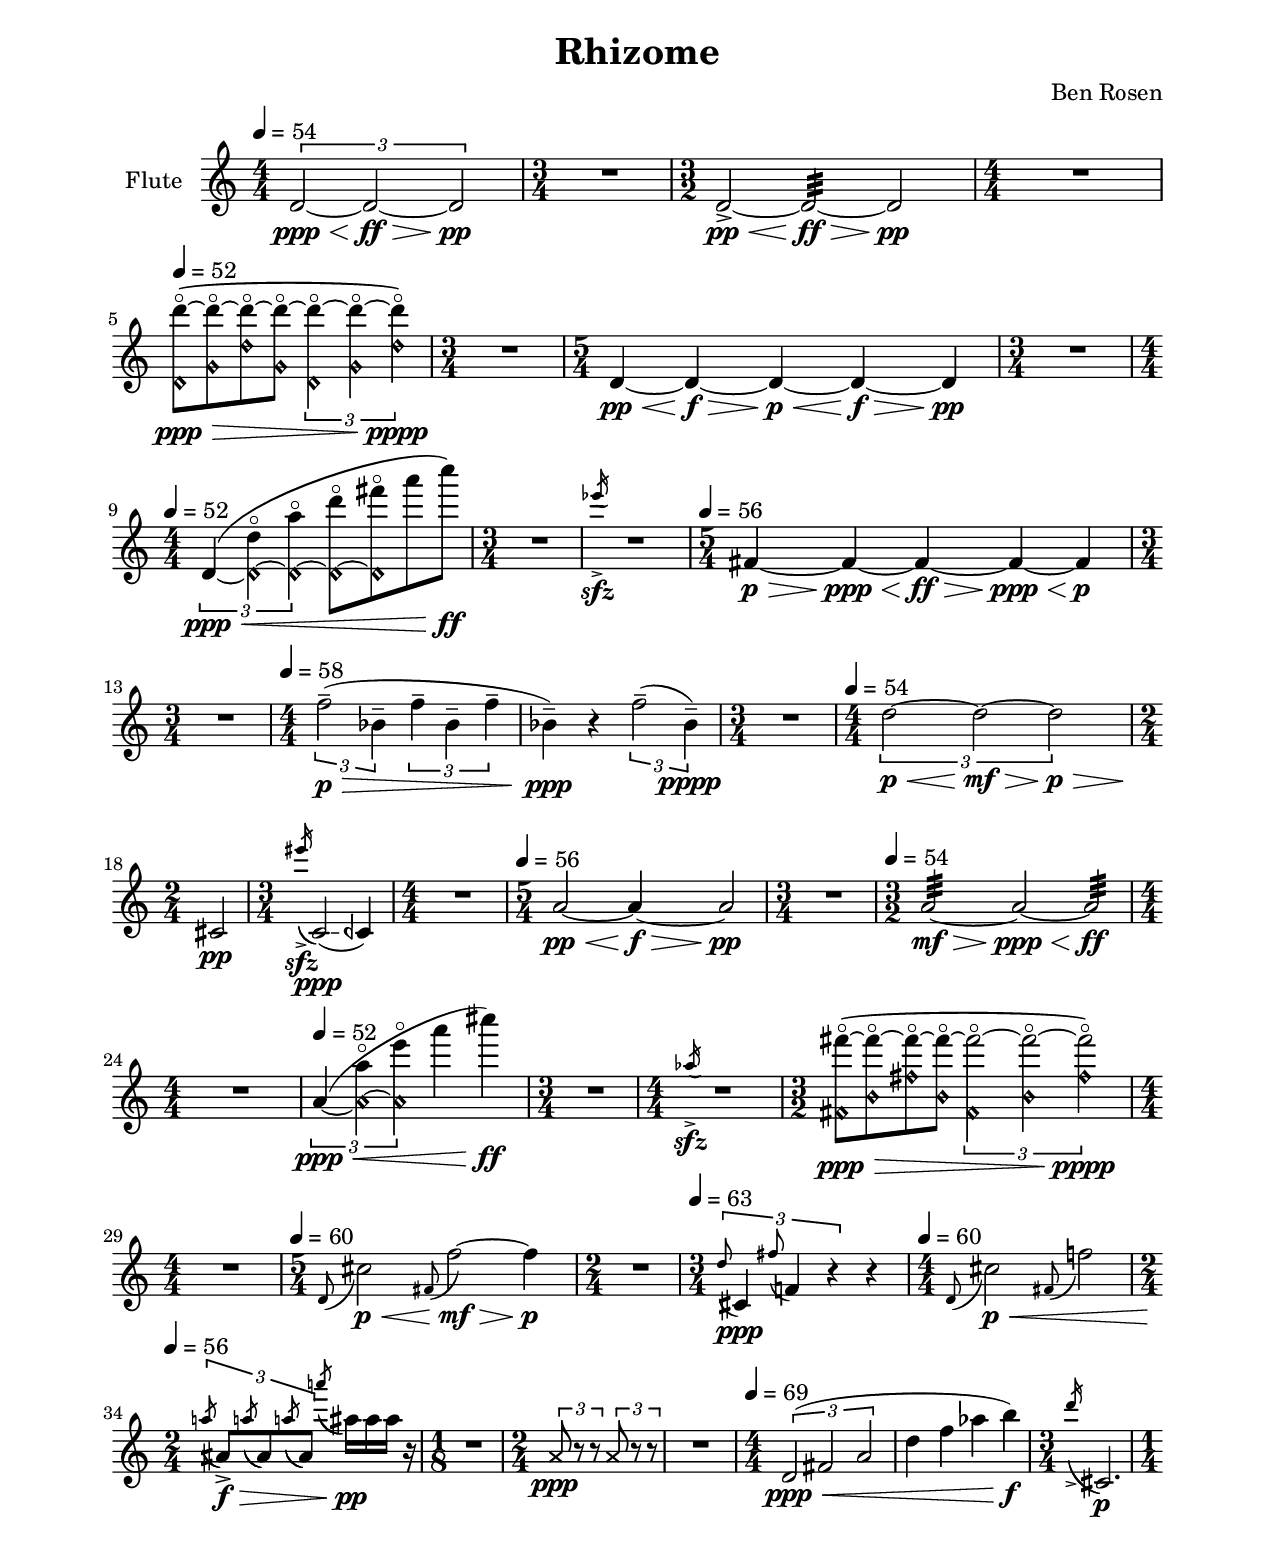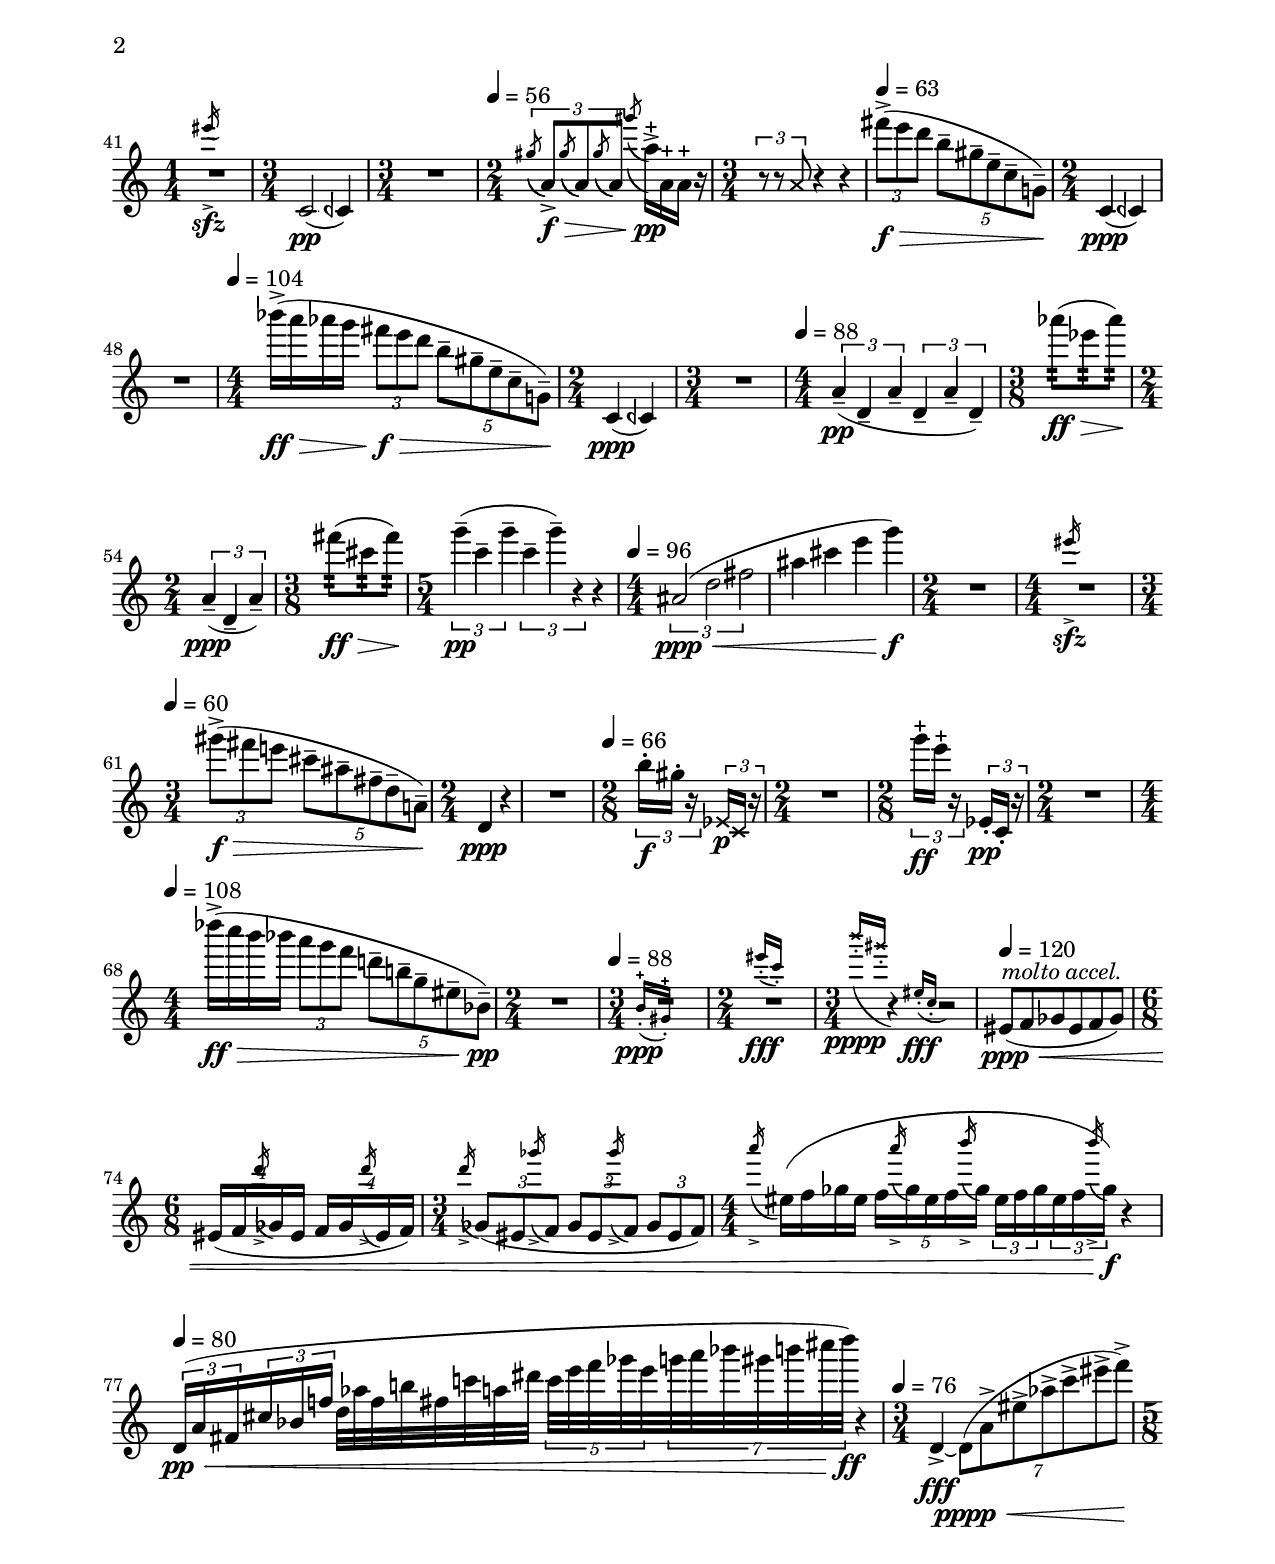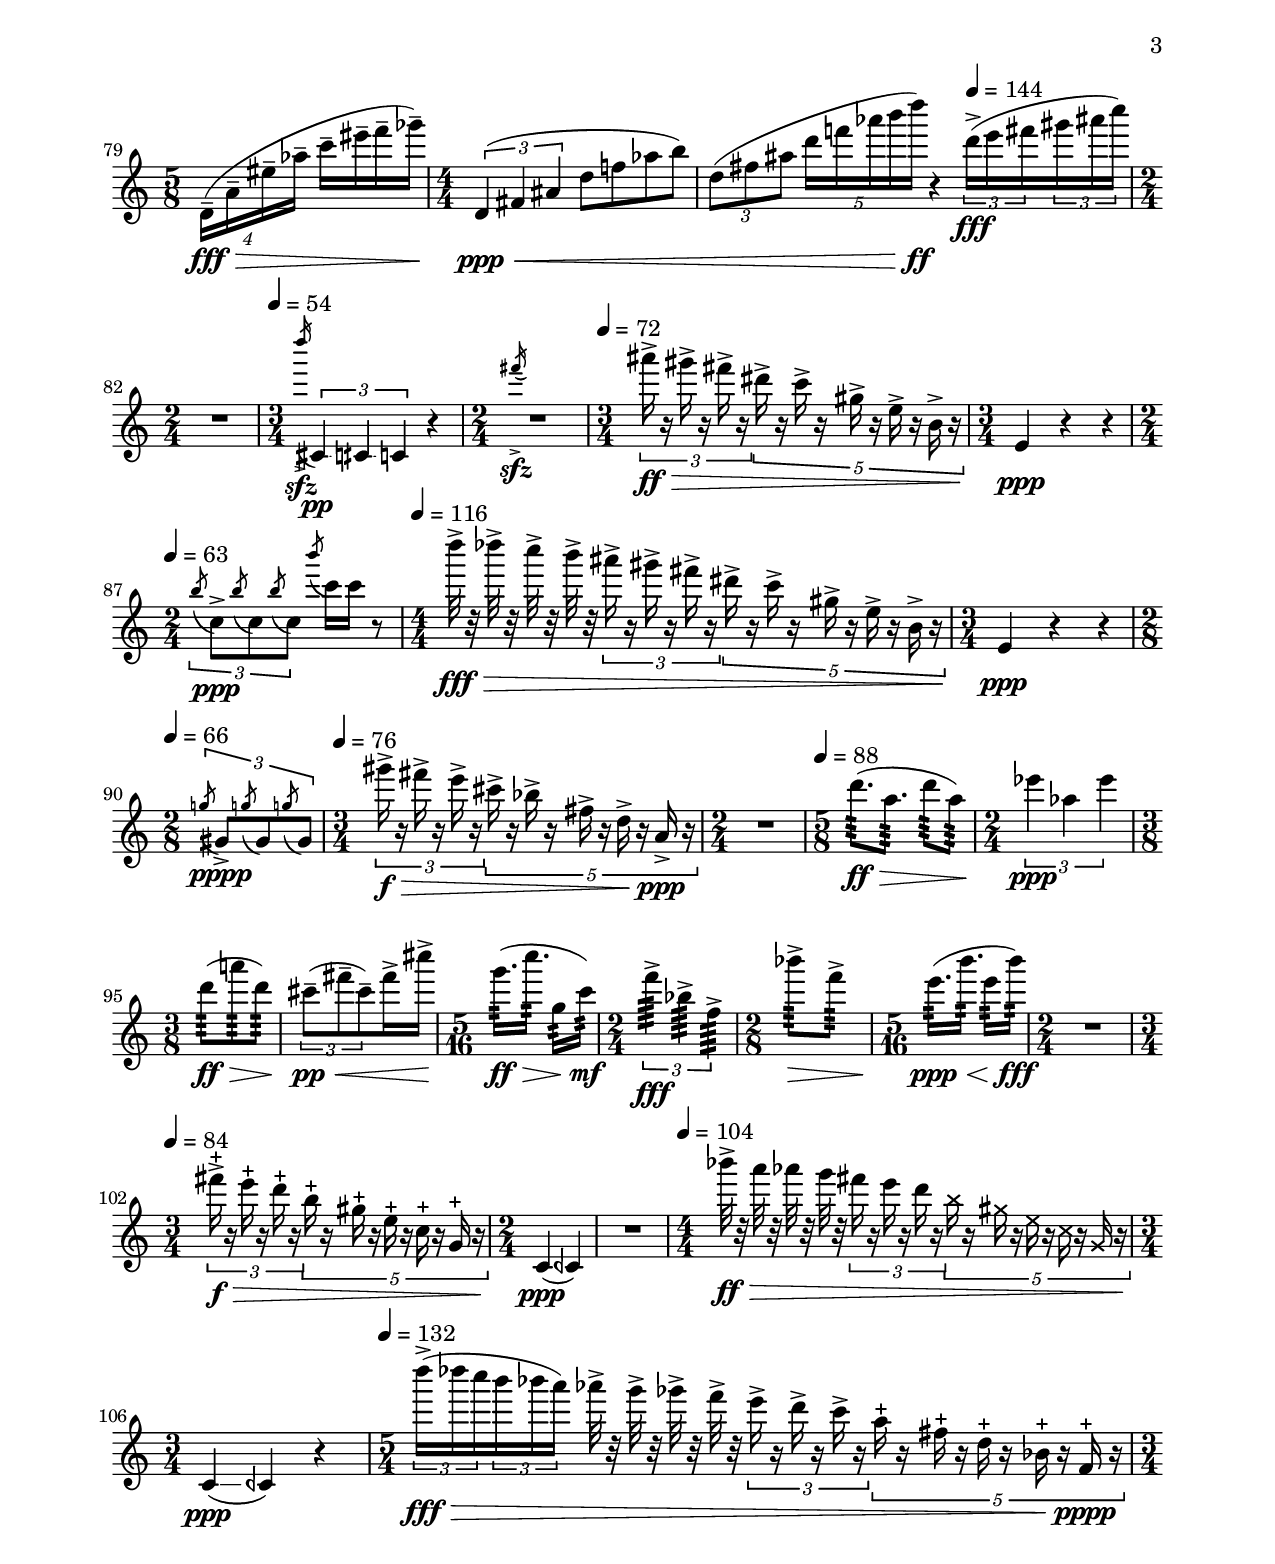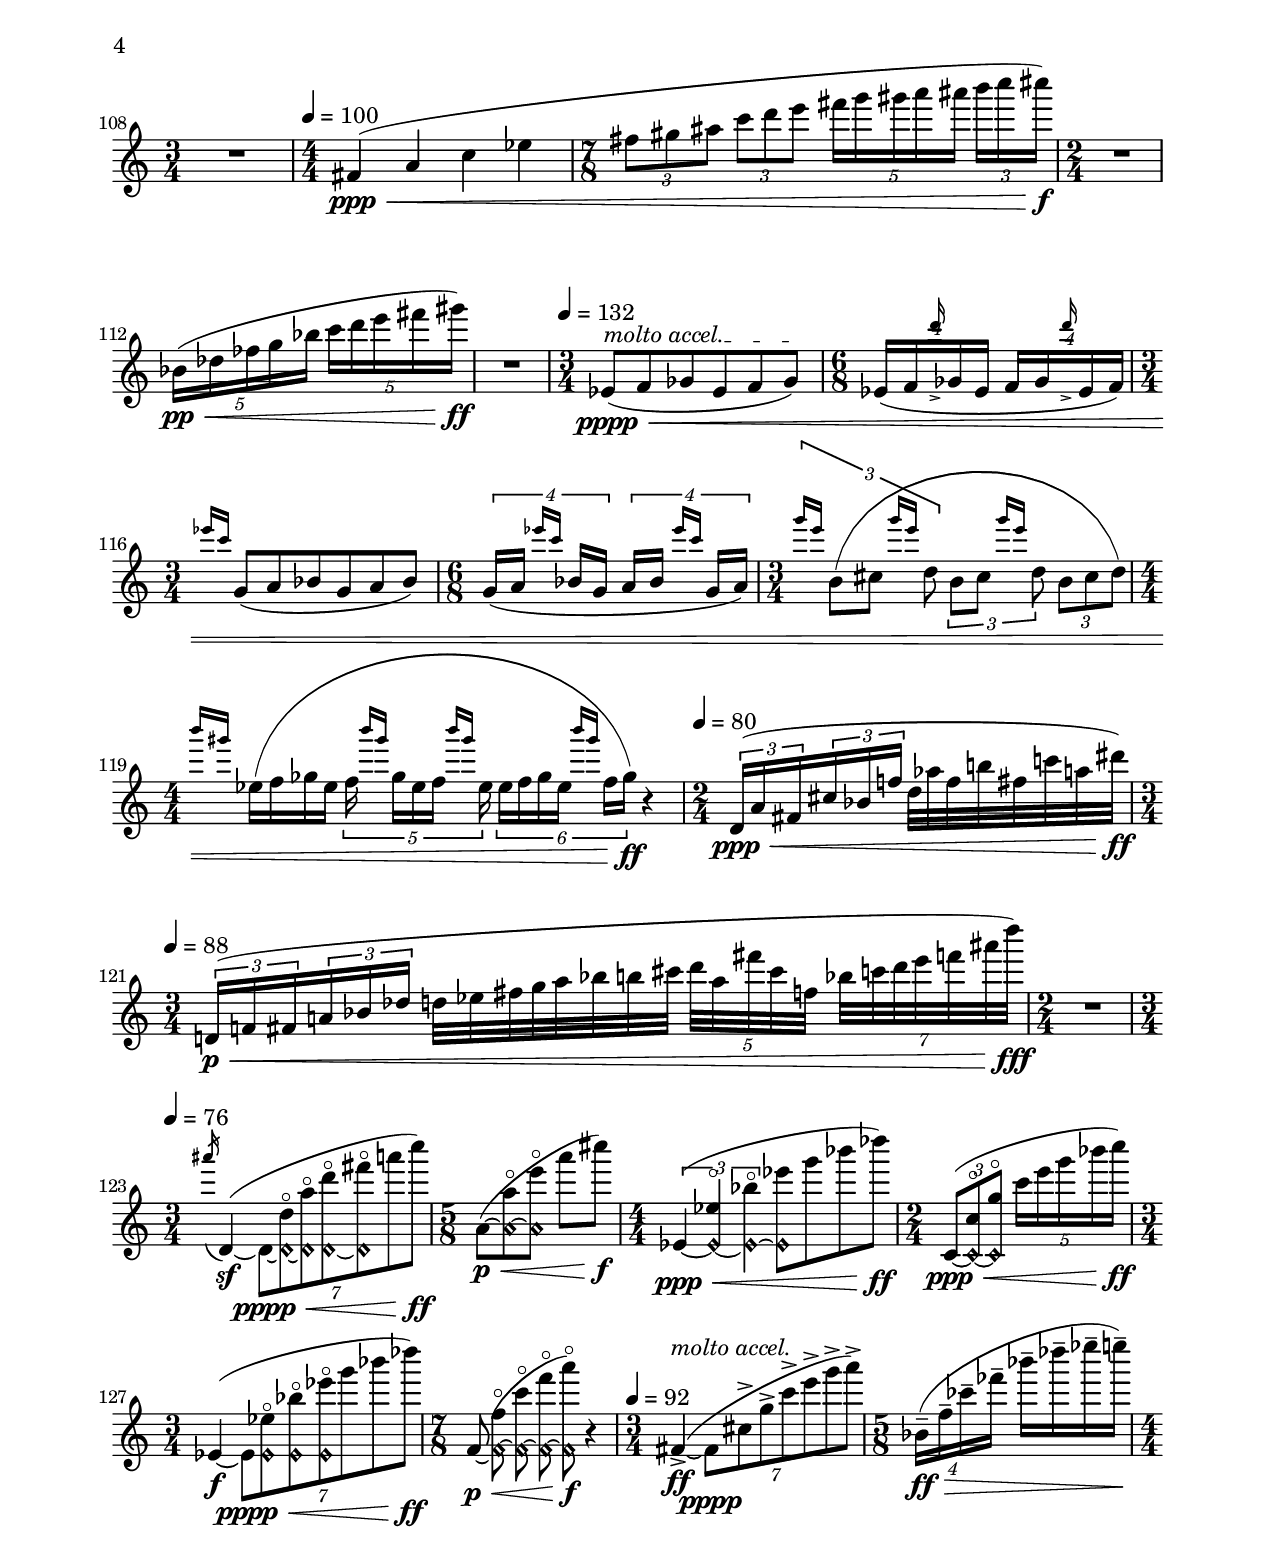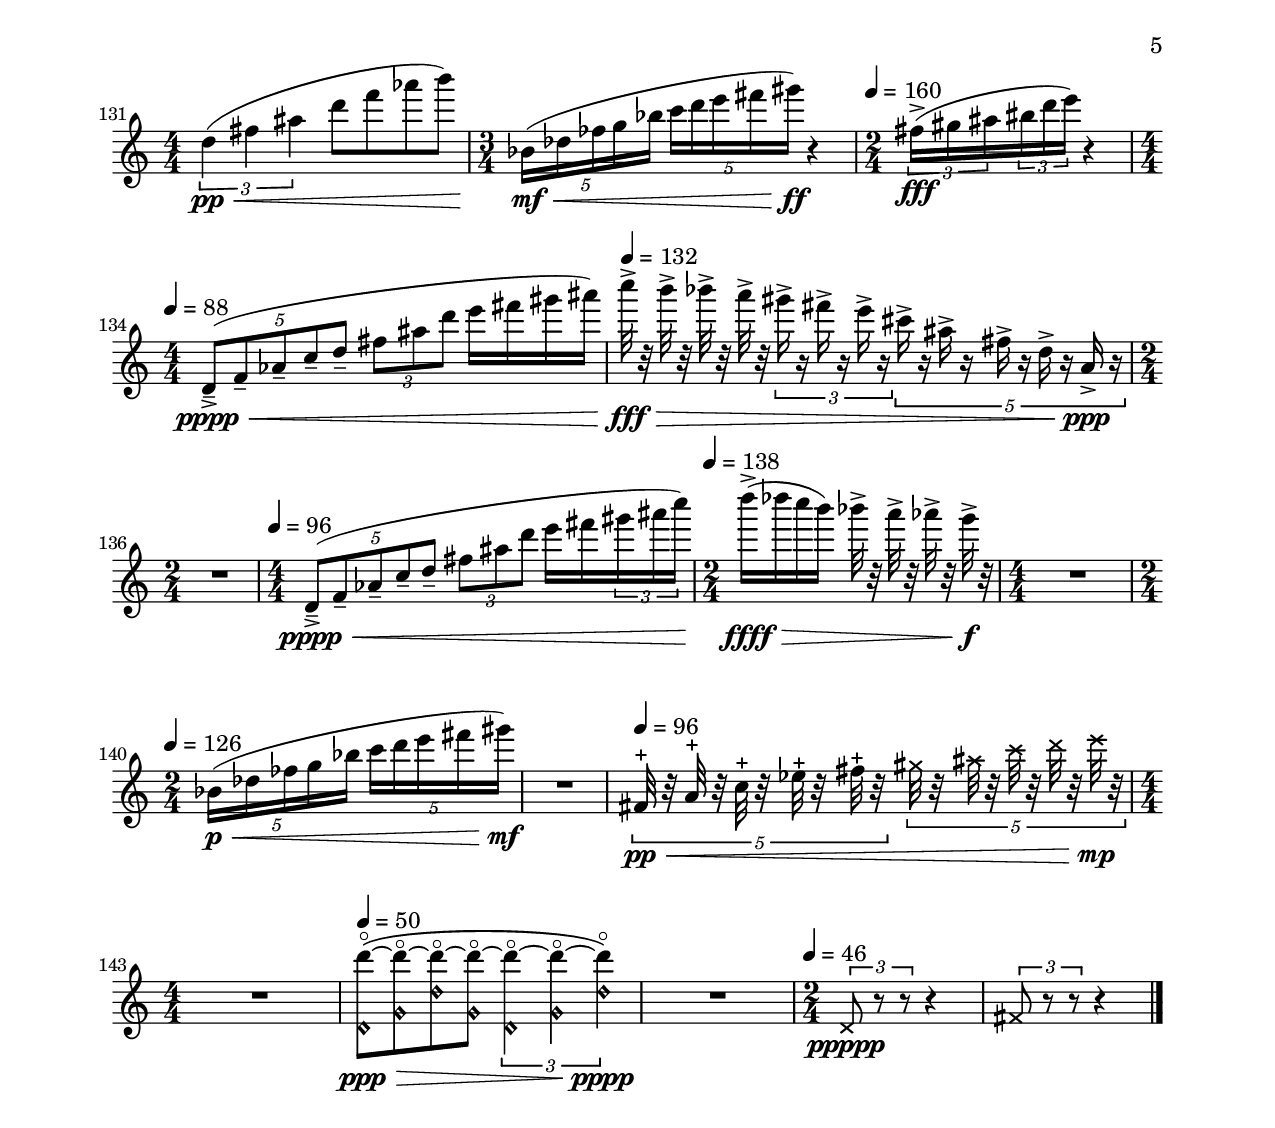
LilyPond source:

\version "2.23.82"

\include "settings.ily"
\include "style.ily"

\header {
  title = "Rhizome"
  composer = "Ben Rosen"
}

flute = \relative c' {
  \numericTimeSignature
  \time 4/4
  \tempo 4=54

  \tuplet 3/2 { d2~\ppp\< d~\ff\> d\pp } |

  \time 3/4
  R2. |

  \time 3/2
  d2~->\pp\< d:32~\ff\> d\pp |

  \time 4/4
  R1 |

  \break
  \tempo 4=52
  \shape #'((0 . 1) (0 . 0) (0 . 0) (0 . 1)) PhrasingSlur

  <d''\flageolet d,,\harmonic>8~\ppp\>\(
    <d\flageolet g,,\harmonic>~
    <d\flageolet d,\harmonic>~
    <d\flageolet g,,\harmonic>~
    \tuplet 3/2 {
      <d\flageolet d,,\harmonic>4~
      <d\flageolet g,,\harmonic>~
      <d\flageolet d,\harmonic>\pppp\)
  }  |

  \time 3/4
  R2. |

  \time 5/4

  d,,4~\pp\< d~\f\> d~\p\< d~\f\> d\pp  |

  \time 3/4
  R2. |

  \tempo 4=52
  \time 4/4
  \shape #'((0 . 1) (0 . 2) (0 . 0.5) (0 . 0)) PhrasingSlur
  \tuplet 3/2 {
    d4~\ppp\<\(
      \once \stemDown <d'\flageolet d,\harmonic~>
      <a'\flageolet d,,\harmonic~>
    }
    <d\flageolet d,,\harmonic~>8
    <fs\flageolet d,,\harmonic>
    a c\ff\)

  \time 3/4
  R2. |
  \acciaccatura ef,16->\sfz R2. |

  \tempo 4=56
  \time 5/4

  fs,,4~\p\> fs~\ppp\< fs~\ff\> fs~\ppp\< fs\p |

  \time 3/4
  R2. |

  \tempo 4=58
  \time 4/4
  \tuplet 3/2 { f'2--\p\>( bf,4-- } \tuplet 3/2 { f'-- bf,-- f'-- } |
  bf,--\ppp) r \tuplet 3/2 { f'2--( bf,4--\pppp) } |
  \time 3/4

  R2. |
  \time 4/4

  \tempo 4=54

  \tuplet 3/2 { d2~\p\< d~\mf\> d\p\> } |

  \time 2/4
  cs,2\pp |

  \time 3/4
  \acciaccatura es''16->\sfz( c,,2\ppp \glissando)( cqf4) |

  \time 4/4
  R1 |

  \tempo 4=56
  \time 5/4

  a'2~\pp\< a4~\f\> a2\pp

  \time 3/4
  R2. |

  \tempo 4=54
  \time 3/2
  a2:32~\mf\> a~\ppp\< a:32\ff

  \time 4/4
  R1 |

  \tempo 4=52
  \tuplet 3/2 {
    a4~\ppp\<(
    <a'\flageolet a,\harmonic~>
    <e'\flageolet a,,\harmonic>
  }
  a cs\ff) |

  \time 3/4
  R2. |

  \time 4/4
  \acciaccatura af,16->\sfz R1 |

  \time 3/2
  \shape #'((0 . 1) (0 . 0) (0 . 0) (0 . 1)) PhrasingSlur

  <fs'\flageolet fs,,\harmonic>8~\ppp\>\(
    <fs\flageolet b,,\harmonic>~
    <fs\flageolet fs,\harmonic>~
    <fs\flageolet b,,\harmonic>~
    \tuplet 3/2 {
      <fs\flageolet fs,,\harmonic>2~
      <fs\flageolet b,,\harmonic>~
      <fs\flageolet fs,\harmonic>\pppp\)
  } |

  \break

  \time 4/4
  R1 |

  \tempo 4=60
  \time 5/4
  \appoggiatura d,,8 cs'2\p\< \appoggiatura fs,8 f'2~\mf\> f4\p |

  \time 2/4
  R2 |

  \tempo 4=63
  \time 3/4
  \tuplet 3/2 { \appoggiatura d8 cs,4\ppp \appoggiatura fs'8 f,!4 r } r

  \tempo 4=60
  \time 4/4
  \appoggiatura d8 cs'2\p\< \appoggiatura fs,8 f'!2 |

  \tempo 4=56
  \time 2/4
  \tuplet 3/2 {
    \acciaccatura a!8( as,8->\f\>)
    \acciaccatura a'!8( as,)
    \acciaccatura a'!8( as,)
  }
  \acciaccatura a''!8( as,16\pp) as as r |

  \time 1/8
  R8 |

  \time 2/4

  \xNotesOn
  \tuplet 3/2 { a,8\ppp r r } \tuplet 3/2 { a r r }
  \xNotesOff |

  R2 |

  \tempo 4=69
  \time 4/4
  \tuplet 3/2 { d,2\ppp\<( fs a } |
  d4 f af b\f) |

  \time 3/4
  \acciaccatura d16->( cs,,2.\p) |

  \time 1/4
  \acciaccatura es''16->\sfz R4 |

  \time 3/4
  c,,2\pp\glissando( cqf4) |

  \time 3/4
  R2. |

  \tempo 4=56
  \time 2/4
  \tuplet 3/2 {
    \acciaccatura gs''8( a,8->\f\>)
    \acciaccatura gs'8( a,)
    \acciaccatura gs'8( a,)
  }
  \acciaccatura gs''8( a,16->-+\pp) a,-+ a-+ r |

  \time 3/4
  \xNotesOn
  \tuplet 3/2 { r8 r a }
  \xNotesOff r4 r |

  \tempo 4=63
  \tuplet 3/2 { fs''8->\f\>( e d } \tuplet 5/4 { b-- gs-- e-- c-- g!--) } |

  \time 2/4
  c,4\ppp( \glissando cqf) |
  R2 |

  \tempo 4=104
  \time 4/4
  bf'''16->\ff\>( a af g
  \tuplet 3/2 { fs8\f\> e d }
  \tuplet 5/4 { b-- gs-- e-- c-- g!--) } |

  \time 2/4
  c,4(\ppp \glissando cqf) |

  \time 3/4
  R2. |

  \tempo 4=88
  \time 4/4
  \tuplet 3/2 { a'4--\pp( d,-- a'--} \tuplet 3/2 { d,-- a'-- d,--) }

  \time 3/8
  af'''8:32\ff\>( ef:32 af:32) |

  \time 2/4
  \tuplet 3/2 { a,,4--\ppp( d,-- a'--) } |

  \time 3/8
  fs''8:32\ff\>( cs:32 fs:32) |

  \time 5/4
  \tuplet 3/2 { g4--\pp( c,-- g'-- } \tuplet 3/2 { c,-- g'--) r } r

  \tempo 4=96
  \time 4/4
  \tuplet 3/2 { as,,2\ppp\<( d fs } |
  as4 cs e g\f) |

  \time 2/4
  R2 |

  \time 4/4
  \acciaccatura es16->\sfz R1 |

  \tempo 4=60
  \time 3/4
  \tuplet 3/2 { gs8->\f\>( fs e! } \tuplet 5/4 { cs-- as-- fs-- d-- a!--) } |

  \time 2/4
  d,4\ppp r |
  R2 |

  \tempo 4=66
  \time 2/8
  \tuplet 3/2 { b''16-.\f gs-. r }
  \xNotesOn
  \tuplet 3/2 { ef,\p c r }
  \xNotesOff

  \time 2/4
  R2 |

  \time 2/8
  \tuplet 3/2 { g'''16-+\ff e-+ r } \tuplet 3/2 { ef,,-.\pp c-. r }

  \time 2/4
  R2 |

  \tempo 4=108
  \time 4/4
  df'''16->\ff\>( c b bf
  \tuplet 3/2 { a8 g f }
  \tuplet 5/4 { d!-- b!-- g-- es-- bf--\pp) } |

  \time 2/4
  R2 |

  \tempo 4 = 88
  \time 3/4
  \acciaccatura { b16-+-.\ppp gs-+-. }
  R2. |

  \time 2/4
  \acciaccatura { es''16-.\fff c-. }
  R2 |

  \time 3/4
  \xNotesOn
  \acciaccatura { b'16-.\pppp gs-. }
  \xNotesOff
  r4 \acciaccatura { es,16-.\fff c-. } r2 |

  \tempo 4 = 120
  \override TextSpanner.bound-details.left.text = "molto accel."
  es,8\ppp\<(\startTextSpan f gf es f gf)\stopTextSpan

  \time 6/8
  \tuplet 4/6 {
    es16( f \acciaccatura d''-> gf,, es
  }
  \tuplet 4/6 {
    f gf \acciaccatura d''-> es,, f)
  } |

  \time 3/4
  \acciaccatura d''16->
  \tuplet 3/2 {
    gf,,8( es
    \acciaccatura gf''16-> f,,8
  }
  \tuplet 3/2 {
    gf8 es \acciaccatura gf''16-> f,,8
  }
  \tuplet 3/2 { gf8 es f) } |

  \time 4/4
  \acciaccatura a''16-> es,16( f gf es
  \tuplet 5/4 {
    f \acciaccatura a'-> gf, es f \acciaccatura b'-> gf,
  }
  \tuplet 3/2 { es f gf }
  \tuplet 3/2 { es f \acciaccatura b'-> gf,\f) } r4 |

  \tempo 4 = 80
  \tuplet 3/2 { d,16\pp\<( a' fs }
  \tuplet 3/2 { cs' bf f'! } d32 af' f b! fs c'! a! ds
  \tuplet 5/4 { c e f gf e }
  \tuplet 7/4 { g a bf gs b! cs d\ff) } r4 |

  \tempo 4 = 76
  \time 3/4
  d,,,->\fff~ \tuplet 7/4 { d8\pppp\<( a'-> es'-> af->  c-> es-> f->) } |

  \time 5/8
  \tuplet 4/6 {d,,16--\fff\>( a'-- es'-- af-- } c-- es-- f-- gf--) |

  \time 4/4
  \tuplet 3/2 { d,,4\ppp\<( fs as } d8 f! af b) |
  \tuplet 3/2 { d,8( fs as } \tuplet 5/4 { d16 f! af b d\ff) } r4

  \tempo 4 = 144
  \tuplet 3/2 { d,16->\fff( e fs } \tuplet 3/2 { gs as c) }

  \time 2/4
  R2 |

  \tempo 4 = 54
  \time 3/4
  \acciaccatura d16->\sfz
  \tuplet 3/2 { cs,,,4\pp\glissando cqs\glissando c! } r4 |

  \time 2/4
  \acciaccatura fs''16->\sfz
  R2 |

  \tempo 4 = 72
  \time 3/4
  \tuplet 3/2 {as16\ff\>-> r gs-> r fs-> r}
  \tuplet 5/4 {ds-> r c-> r gs-> r e-> r b-> r} |

  \time 3/4
  e,4\ppp r r |

  \tempo 4 = 63
  \time 2/4
  \tuplet 3/2 {
    \acciaccatura b''8 c,8\ppp->
    \acciaccatura b' c,
    \acciaccatura b' c,
  }
  \acciaccatura b'' c,16 c r8 |

  \tempo 4 = 116
  \time 4/4
  d'32\fff\>-> r df-> r c-> r b-> r
  \tuplet 3/2 {as16-> r gs-> r fs-> r }
  \tuplet 5/4 { ds-> r c-> r gs-> r e-> r b-> r } |

  \time 3/4
  e,4\ppp r r |

  \tempo 4 = 66
  \time 2/8
  \tuplet 3/2 {
    \acciaccatura g'!8 gs,\pppp-> \acciaccatura g'! gs, \acciaccatura g'! gs,
  } |

  \tempo 4 = 76
  \time 3/4
  \tuplet 3/2 {gs''16\f\>-> r fs-> r e-> r}
  \tuplet 5/4 {cs-> r bf-> r fs-> r d-> r a\ppp-> r} |

  \time 2/4
  R2 |

  \tempo 4 = 88
  \time 5/8
  d'8.:64\ff\>( a:64 d8:64 a:64) |

  \time 2/4
  \tuplet 3/2 {ef'4\ppp af, ef'} |

  \time 3/8
  d8:64\ff\>( a'!:64 d,:64) |
  \tuplet 3/2 {cs--\pp\<( fs-- cs--)} fs16-> cs'-> |

  \time 5/16
  g16.:64\ff\>( c:64 g,16:64[ c:64]\mf) |

  \time 2/4
  \tuplet 3/2 {f4:64\fff-> bf,:64-> f:64->} |

  \time 2/8
  bf'8:64->\>[ f:64->] |

  \time 5/16
  e16.:64\ppp\<( b':64 e,16:64[ b':64\fff)] |

  \time 2/4
  R2 |

  \tempo 4=84
  \time 3/4
  \tuplet 3/2 {fs16\f\>->-+ r e-+ r d-+ r}
  \tuplet 5/4 {b-+ r gs-+ r e-+ r c-+ r g-+ r} |

  \time 2/4
  c,4(\ppp\glissando cqf) |
  R2 |

  \tempo 4=104
  \time 4/4
  bf'''32\ff\>-> r a r af r g r
  \tuplet 3/2 {fs16 r e r d r }
  \tuplet 5/4 {\xNotesOn b r gs r e r c r g r \xNotesOff } |

  \time 3/4
  c,4(\ppp\glissando cqf) r |

  \tempo 4=132
  \time 5/4
  \tuplet 3/2 {d'''16->\fff\>( df c}
  \tuplet 3/2 {b bf a)} af32-> r g-> r gf-> r f-> r
  \tuplet 3/2 {e16-> r d-> r c-> r }
  \tuplet 5/4 {a-+ r fs-+ r d-+ r bf-+ r f\pppp-+ r } |

  \time 3/4
  R2. |

  \tempo 4=100
  \time 4/4
  fs4\ppp\<( a c  ef |

  \time 7/8
  \tuplet 3/2 { fs8 gs as }
  \tuplet 3/2 { c d e }
  \tuplet 5/4 { fs16 g gs a as }
  \tuplet 3/2 { b c cs\f) } |

  \time 2/4
  R2 |
  \tuplet 5/4 { bf,,16\pp\<( df ff g bf } \tuplet 5/4 { c d e fs gs\ff) } |
  R2 |

  \tempo 4=132
  \time 3/4
  \override TextSpanner.bound-details.left.text = "molto accel."
  ef,,8\pppp\<(\startTextSpan f gf ef f gf)\stopTextSpan |

  \time 6/8
  \tuplet 4/6 { ef16( f \grace d''-> gf,, ef }
  \tuplet 4/6 { f gf \grace d''-> ef,, f) } |

  \time 3/4
  \grace {ef'' c} g,8( a bf g a bf) |

  \time 6/8
  \tuplet 4/6 {g16( a \grace {ef'' c} bf, g}
  \tuplet 4/6 {a bf \grace {ef' c} g, a)} |

  \time 3/4
  \tuplet 3/2 {\grace {g'' e} b,8( cs \grace {g''16 e} d,8}
  \tuplet 3/2 {b cs \grace {g''16 e} d,8}
  \tuplet 3/2 {b8 cs d)} |

  \time 4/4
  \grace {b''16 gs} ef,( f gf ef
  \tuplet 5/4 {f \grace {b'16 gs} gf, ef f \grace {b'16 gs} ef,}
  \tuplet 6/4 {ef f gf ef \grace {b''16 gs} f, gf\ff)} r4 |

  \tempo 4=80
  \time 2/4
  \tuplet 3/2 {d,16\ppp\<( a' fs }
  \tuplet 3/2 { cs' bf f'! } d32 af' f b! fs c'! a! ds)\ff |

  \tempo 4=88
  \time 3/4
  \tuplet 3/2 {d,,!16\p\<( f! fs}
  \tuplet 3/2 {a! bf df!} d32 ef fs g a bf b cs
  \tuplet 5/4 {d[ a fs' cs f,]}
  \tuplet 7/4 {bf c d e f as d\fff)} |

  \time 2/4
  R2 |

  \tempo 4=76
  \time 3/4
  \acciaccatura as16 d,,,4\sf~(
  \tuplet 7/4 {
    d8\pppp\<_~
    <d'\flageolet d,\harmonic_~>
    <a'\flageolet d,,\harmonic>
    <d\flageolet d,,\harmonic_~>
    <fs\flageolet d,,\harmonic>
    a c\ff)
  } |

  \time 5/8
  a,,\p\<(~ <a'\flageolet a,\harmonic~> <e'\flageolet a,,\harmonic> a cs\f) |

  \time 4/4
  \tuplet 3/2 {
    ef,,,4\ppp\<(~
    <ef'\flageolet ef,\harmonic~>
    <bf'\flageolet ef,,\harmonic~>
  }
  <ef ef,,\harmonic>8 g bf df\ff) |

  \time 2/4
  \tuplet 3/2 {
    c,,,\ppp\<~(
    <c'\flageolet c,\harmonic~>
    <g'\flageolet c,,\harmonic>
  }
  \tuplet 5/4 { c16 e g bf c\ff) } |

  \time 3/4
  ef,,,4\f~(
  \tuplet 7/4 {
    ef8\pppp\<
    <ef'\flageolet ef,\harmonic>
    <bf'\flageolet ef,,\harmonic>
    <ef\flageolet ef,,\harmonic>
    g bf df\ff)
  } |

  \time 7/8
  f,,,\p\<(~
  <f'\flageolet f,\harmonic~>
  <c'\flageolet f,,\harmonic~>
  <f\flageolet f,,\harmonic~>
  <a\flageolet f,,\harmonic>\f) r4 |

  \tempo 4=92
  \time 3/4
  fs,,->\ff~(^\markup { \italic "molto accel." }
  \tuplet 7/4 { fs8\pppp cs'-> g'-> c-> e-> g-> a->) } |

  \time 5/8
  \tuplet 4/6 { bf,,16--\ff\>( f'-- cf'-- ff-- } bf-- df-- ef-- e--) |

  \time 4/4
  \tuplet 3/2 { d,,4\pp\<( fs as } d8 f af b) |

  \time 3/4
  \tuplet 5/4 { bf,,16\mf\<( df ff g bf } \tuplet 5/4 { c d e fs gs\ff) } r4 |

  \tempo 4=160
  \time 2/4
  \tuplet 3/2 { fs,16->\fff( gs as } \tuplet 3/2 { bs d e) } r4 |

  \tempo 4=88
  \time 4/4
  \tuplet 5/4 { d,,8(--->\pppp\< f-- af-- c-- d-- }
\tuplet 3/2 { fs as d } e16 fs gs as) |

\tempo 4=132
c32->\fff\> r b-> r bf-> r a-> r
\tuplet 3/2 { gs16-> r fs-> r e-> r }
\tuplet 5/4 { cs-> r as-> r fs-> r d-> r a->\ppp r } |

\time 2/4
R2 |

\tempo 4=96
\time 4/4
\tuplet 5/4 {
  d,8--->\pppp\<( f-- af-- c-- d--
}
\tuplet 3/2 { fs as d } e16 fs \tuplet 3/2 { gs as c) } |

\tempo 4=138
\time 2/4
d->\ffff\>( df c b) bf32-> r a-> r af-> r g->\f r |

\time 4/4
R1 |

\tempo 4=126
\time 2/4
\tuplet 5/4 {
  bf,,16\p\<( df ff g bf
}
\tuplet 5/4 { c d e fs gs\mf) } |
R2 |

\tempo 4=96
\tuplet 5/4 {
  fs,,32-+\pp\< r a-+ r c-+ r ef-+ r fs-+ r
}
\tuplet 5/4 {
  \xNotesOn
  gs r as r c r d r e\mp r
  \xNotesOff
} |

\time 4/4
R1 |

\tempo 4=50
<d\flageolet d,,\harmonic>8\ppp\>~\(
  <d\flageolet g,,\harmonic>~
  <d\flageolet d,\harmonic>~
  <d\flageolet g,,\harmonic>~
  \tuplet 3/2 {
    <d\flageolet d,,\harmonic>4~
    <d\flageolet g,,\harmonic>~
    <d\flageolet d,\harmonic>\pppp\)
}  |
R1 |

\tempo 4=46
\time 2/4
\tuplet 3/2 { \xNotesOn d,,8\ppppp r r } r4 |
\tuplet 3/2 { \xNotesOn fs8 r r } r4 |
\bar "|."
}

\layout {
  \override Hairpin.minimum-length = #8
}

\score {
  \new Staff \with {
    instrumentName = "Flute"
  } {
    \flute
  }
}
